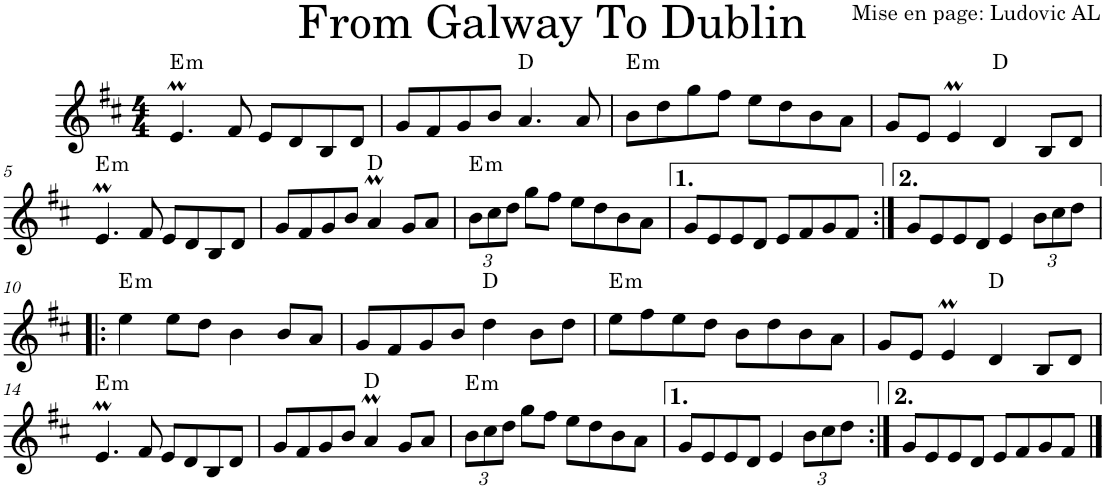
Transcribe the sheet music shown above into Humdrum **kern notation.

**kern	**harte
*part1	*part1
*staff1	*
*I"Violon	*
*I'Vln.	*
*clefG2	*
*k[f#c#]	*
*M4/4	*
=1	=1
!	!LO:H:kt=m
4.eM/	E:min
8f#/	.
8e/L	.
8d/	.
8B/	.
8d/J	.
=2	=2
8g/L	.
8f#/	.
8g/	.
8b/J	.
4.a/	D:maj
8a/	.
=3	=3
!	!LO:H:kt=m
8b\L	E:min
8dd\	.
8gg\	.
8ff#\J	.
8ee\L	.
8dd\	.
8b\	.
8a\J	.
=4	=4
8g/L	.
8e/J	.
4eM/	.
4d/	D:maj
8B/L	.
8d/J	.
!!LO:LB:g=z
=5	=5
!	!LO:H:kt=m
4.eM/	E:min
8f#/	.
8e/L	.
8d/	.
8B/	.
8d/J	.
=6	=6
8g/L	.
8f#/	.
8g/	.
8b/J	.
4aM/	D:maj
8g/L	.
8a/J	.
=7	=7
*Xbrackettup	*
!	!LO:H:kt=m
12b\L	E:min
12cc#\	.
12dd\J	.
8gg\L	.
8ff#\J	.
8ee\L	.
8dd\	.
8b\	.
8a\J	.
=8	=8
8g/L	.
8e/	.
8e/	.
8d/J	.
8e/L	.
8f#/	.
8g/	.
8f#/J	.
=9:|!	=9:|!
8g/L	.
8e/	.
8e/	.
8d/J	.
4e/	.
12b\L	.
12cc#\	.
12dd\J	.
!!LO:LB:g=z
=10!|:	=10!|:
!	!LO:H:kt=m
4ee\	E:min
8ee\L	.
8dd\J	.
4b\	.
8b/L	.
8a/J	.
=11	=11
8g/L	.
8f#/	.
8g/	.
8b/J	.
4dd\	D:maj
8b\L	.
8dd\J	.
=12	=12
!	!LO:H:kt=m
8ee\L	E:min
8ff#\	.
8ee\	.
8dd\J	.
8b\L	.
8dd\	.
8b\	.
8a\J	.
=13	=13
8g/L	.
8e/J	.
4eM/	.
4d/	D:maj
8B/L	.
8d/J	.
!!LO:LB:g=z
=14	=14
!	!LO:H:kt=m
4.eM/	E:min
8f#/	.
8e/L	.
8d/	.
8B/	.
8d/J	.
=15	=15
8g/L	.
8f#/	.
8g/	.
8b/J	.
4aM/	D:maj
8g/L	.
8a/J	.
=16	=16
!	!LO:H:kt=m
12b\L	E:min
12cc#\	.
12dd\J	.
8gg\L	.
8ff#\J	.
8ee\L	.
8dd\	.
8b\	.
8a\J	.
=17	=17
8g/L	.
8e/	.
8e/	.
8d/J	.
4e/	.
12b\L	.
12cc#\	.
12dd\J	.
=18:|!	=18:|!
8g/L	.
8e/	.
8e/	.
8d/J	.
8e/L	.
8f#/	.
8g/	.
8f#/J	.
==	==
*-	*-
